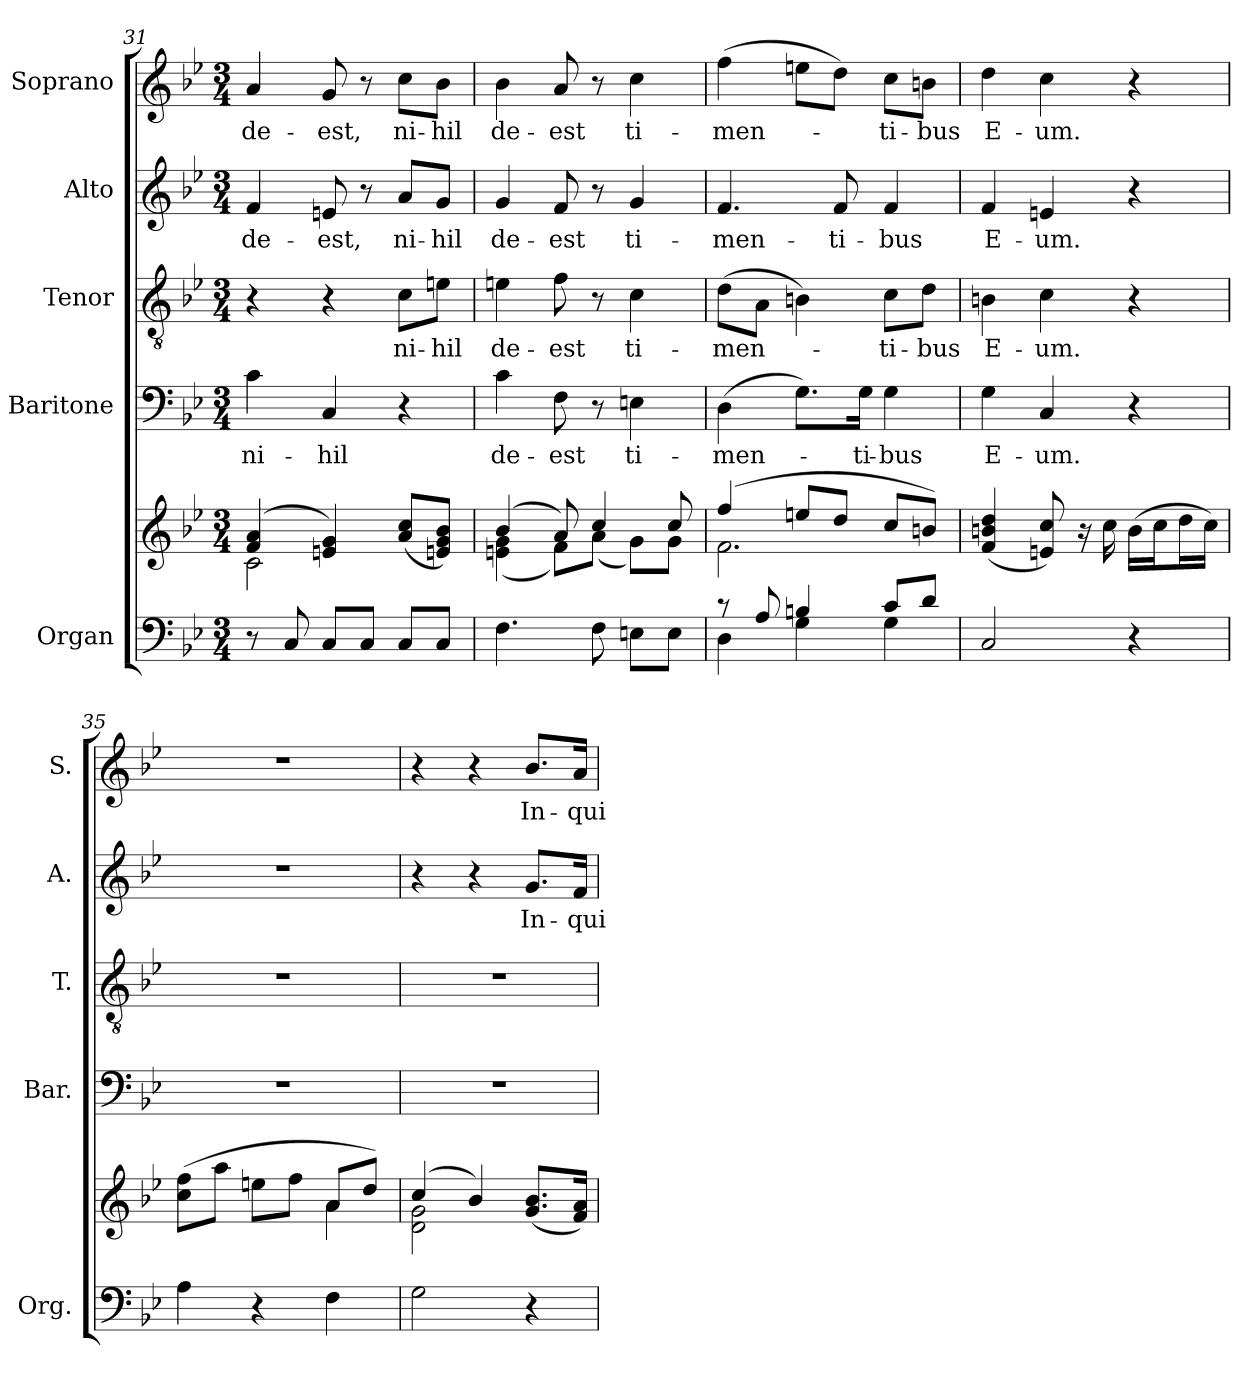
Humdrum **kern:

**kern	**kern	**kern	**text	**kern	**text	**kern	**text	**kern	**text
*part5	*part5	*part4	*part4	*part3	*part3	*part2	*part2	*part1	*part1
*staff6	*staff5	*staff4	*staff4	*staff3	*staff3	*staff2	*staff2	*staff1	*staff1
*I"Organ	*	*I"Baritone	*	*I"Tenor	*	*I"Alto	*	*I"Soprano	*
*I'Org.	*	*I'Bar.	*	*I'T.	*	*I'A.	*	*I'S.	*
*clefF4	*clefG2	*clefF4	*	*clefGv2	*	*clefG2	*	*clefG2	*
*	*	*	*	*ITrd7c12	*	*	*	*	*
*k[b-e-]	*k[b-e-]	*k[b-e-]	*	*k[b-e-]	*	*k[b-e-]	*	*k[b-e-]	*
*B-:	*B-:	*B-:	*	*B-:	*	*B-:	*	*B-:	*
*M3/4	*M3/4	*M3/4	*	*M3/4	*	*M3/4	*	*M3/4	*
=31	=31	=31	=31	=31	=31	=31	=31	=31	=31
*	*^	*	*	*	*	*	*	*	*
!	!	!	!	!LO:LY:b:color=#000000	!	!	!	!	!	!
!	!	!	!	!	!	!	!	!LO:LY:b:color=#000000	!	!
!	!	!	!	!	!	!	!	!	!	!LO:LY:b:color=#000000
8r	(4fi/ 4ai	2ci\	4ci\	ni-	4r	.	4fi/	de-	4ai/	de-
8Ci/	.	.	.	.	.	.	.	.	.	.
!	!	!	!	!LO:LY:b:color=#000000	!	!	!	!	!	!
!	!	!	!	!	!	!	!	!LO:LY:b:color=#000000	!	!
!	!	!	!	!	!	!	!	!	!	!LO:LY:b:color=#000000
8Ci/L	4eni/ 4gi)	.	4Ci/	-hil	4r	.	8eni/	-est,	8gi/	-est,
8Ci/J	.	.	.	.	.	.	8r	.	8r	.
!	!	!	!	!	!	!LO:LY:b:color=#000000	!	!	!	!
!	!	!	!	!	!	!	!	!LO:LY:b:color=#000000	!	!
!	!	!	!	!	!	!	!	!	!	!LO:LY:b:color=#000000
8Ci/L	(8ai/ 8cci/L	4ryy	4r	.	8Ci\L	ni-	8ai/L	ni-	8cci\L	ni-
!	!	!	!	!	!	!LO:LY:b:color=#000000	!	!	!	!
!	!	!	!	!	!	!	!	!LO:LY:b:color=#000000	!	!
!	!	!	!	!	!	!	!	!	!	!LO:LY:b:color=#000000
8Ci/J	8eni/ 8gi/ 8b-i/J)	.	.	.	8Eni\J	-hil	8gi/J	-hil	8b-i\J	-hil
!!LO:PB:g=z
=32	=32	=32	=32	=32	=32	=32	=32	=32	=32	=32
!	!	!	!	!LO:LY:b:color=#000000	!	!	!	!	!	!
!	!	!	!	!	!	!LO:LY:b:color=#000000	!	!	!	!
!	!	!	!	!	!	!	!	!LO:LY:b:color=#000000	!	!
!	!	!	!	!	!	!	!	!	!	!LO:LY:b:color=#000000
4.Fi\	(4b-i/	(4eni\ 4gi	4ci\	de-	4Eni\	de-	4gi/	de-	4b-i\	de-
!	!	!	!	!LO:LY:b:color=#000000	!	!	!	!	!	!
!	!	!	!	!	!	!LO:LY:b:color=#000000	!	!	!	!
!	!	!	!	!	!	!	!	!LO:LY:b:color=#000000	!	!
!	!	!	!	!	!	!	!	!	!	!LO:LY:b:color=#000000
.	8ai/)	8fi\L)	8Fi\	-est	8Fi\	-est	8fi/	-est	8ai/	-est
8Fi\	4cci/	(8ai\J	8r	.	8r	.	8r	.	8r	.
!	!	!	!	!LO:LY:b:color=#000000	!	!	!	!	!	!
!	!	!	!	!	!	!LO:LY:b:color=#000000	!	!	!	!
!	!	!	!	!	!	!	!	!LO:LY:b:color=#000000	!	!
!	!	!	!	!	!	!	!	!	!	!LO:LY:b:color=#000000
8Eni\L	.	8gi\L)	4Eni\	ti-	4Ci\	ti-	4gi/	ti-	4cci\	ti-
8Ei\J	8cci/	8gi\J	.	.	.	.	.	.	.	.
=33	=33	=33	=33	=33	=33	=33	=33	=33	=33	=33
*^	*	*	*	*	*	*	*	*	*	*
!	!	!	!	!	!LO:LY:b:color=#000000	!	!	!	!	!	!
!	!	!	!	!	!	!	!LO:LY:b:color=#000000	!	!	!	!
!	!	!	!	!	!	!	!	!	!LO:LY:b:color=#000000	!	!
!	!	!	!	!	!	!	!	!	!	!	!LO:LY:b:color=#000000
8r	4Di\	(4ffi/	2.fi\	(4Di\	-men-	(8Di\L	-men-	4.fi/	-men-	(4ffi\	-men-
8Ai/	.	.	.	.	.	8AAi\J	.	.	.	.	.
4Bni/	4Gi\	8eeni/L	.	8.Gi\L)	.	4BBni\)	.	.	.	8eeni\L	.
!	!	!	!	!	!	!	!	!	!LO:LY:b:color=#000000	!	!
.	.	8ddi/J	.	.	.	.	.	8fi/	-ti-	8ddi\J)	.
!	!	!	!	!	!LO:LY:b:color=#000000	!	!	!	!	!	!
.	.	.	.	16Gi\Jk	-ti-	.	.	.	.	.	.
!	!	!	!	!	!LO:LY:b:color=#000000	!	!	!	!	!	!
!	!	!	!	!	!	!	!LO:LY:b:color=#000000	!	!	!	!
!	!	!	!	!	!	!	!	!	!LO:LY:b:color=#000000	!	!
!	!	!	!	!	!	!	!	!	!	!	!LO:LY:b:color=#000000
8ci/L	4Gi\	8cci/L	.	4Gi\	-bus	8Ci\L	-ti-	4fi/	-bus	8cci\L	-ti-
!	!	!	!	!	!	!	!LO:LY:b:color=#000000	!	!	!	!
!	!	!	!	!	!	!	!	!	!	!	!LO:LY:b:color=#000000
8di/J	.	8bni/J)	.	.	.	8Di\J	-bus	.	.	8bni\J	-bus
*v	*v	*	*	*	*	*	*	*	*	*	*
*	*v	*v	*	*	*	*	*	*	*	*
=34	=34	=34	=34	=34	=34	=34	=34	=34	=34
!	!	!	!LO:LY:b:color=#000000	!	!	!	!	!	!
!	!	!	!	!	!LO:LY:b:color=#000000	!	!	!	!
!	!	!	!	!	!	!	!LO:LY:b:color=#000000	!	!
!	!	!	!	!	!	!	!	!	!LO:LY:b:color=#000000
2Ci/	(4fi/ 4bni 4ddi	4Gi\	E-	4BBni\	E-	4fi/	E-	4ddi\	E-
!	!	!	!LO:LY:b:color=#000000	!	!	!	!	!	!
!	!	!	!	!	!LO:LY:b:color=#000000	!	!	!	!
!	!	!	!	!	!	!	!LO:LY:b:color=#000000	!	!
!	!	!	!	!	!	!	!	!	!LO:LY:b:color=#000000
.	8eni/ 8cci)	4Ci/	-um.	4Ci\	-um.	4eni/	-um.	4cci\	-um.
.	16r	.	.	.	.	.	.	.	.
.	16cci\	.	.	.	.	.	.	.	.
4r	(16bi\LL	4r	.	4r	.	4r	.	4r	.
.	16cci\J	.	.	.	.	.	.	.	.
.	16ddi\L	.	.	.	.	.	.	.	.
.	16cci\JJ)	.	.	.	.	.	.	.	.
=35	=35	=35	=35	=35	=35	=35	=35	=35	=35
*	*^	*	*	*	*	*	*	*	*
!	!	!	!LO:N:vis=1	!	!LO:N:vis=1	!	!LO:N:vis=1	!	!LO:N:vis=1	!
4Ai\	(8cci\ 8ffi\L	2ryy	2.r	.	2.r	.	2.r	.	2.r	.
.	8aai\J	.	.	.	.	.	.	.	.	.
4r	8eeni\L	.	.	.	.	.	.	.	.	.
.	8ffi\J	.	.	.	.	.	.	.	.	.
4Fi\	8ai/L	4ai\	.	.	.	.	.	.	.	.
.	8ddi/J)	.	.	.	.	.	.	.	.	.
=36	=36	=36	=36	=36	=36	=36	=36	=36	=36	=36
!	!	!	!LO:N:vis=1	!	!LO:N:vis=1	!	!	!	!	!
2Gi\	(4cci/	2di\ 2gi	2.r	.	2.r	.	4r	.	4r	.
.	4b-i/)	.	.	.	.	.	4r	.	4r	.
!	!	!	!	!	!	!	!	!LO:LY:b:color=#000000	!	!
!	!	!	!	!	!	!	!	!	!	!LO:LY:b:color=#000000
4r	(8.gi/ 8.b-i/L	4ryy	.	.	.	.	8.gi/L	In-	8.b-i/L	In-
!	!	!	!	!	!	!	!	!LO:LY:b:color=#000000	!	!
!	!	!	!	!	!	!	!	!	!	!LO:LY:b:color=#000000
.	16fi/ 16ai/Jk)	.	.	.	.	.	16fi/Jk	-qui-	16ai/Jk	-qui-
*	*v	*v	*	*	*	*	*	*	*	*
=	=	=	=	=	=	=	=	=	=
*-	*-	*-	*-	*-	*-	*-	*-	*-	*-
